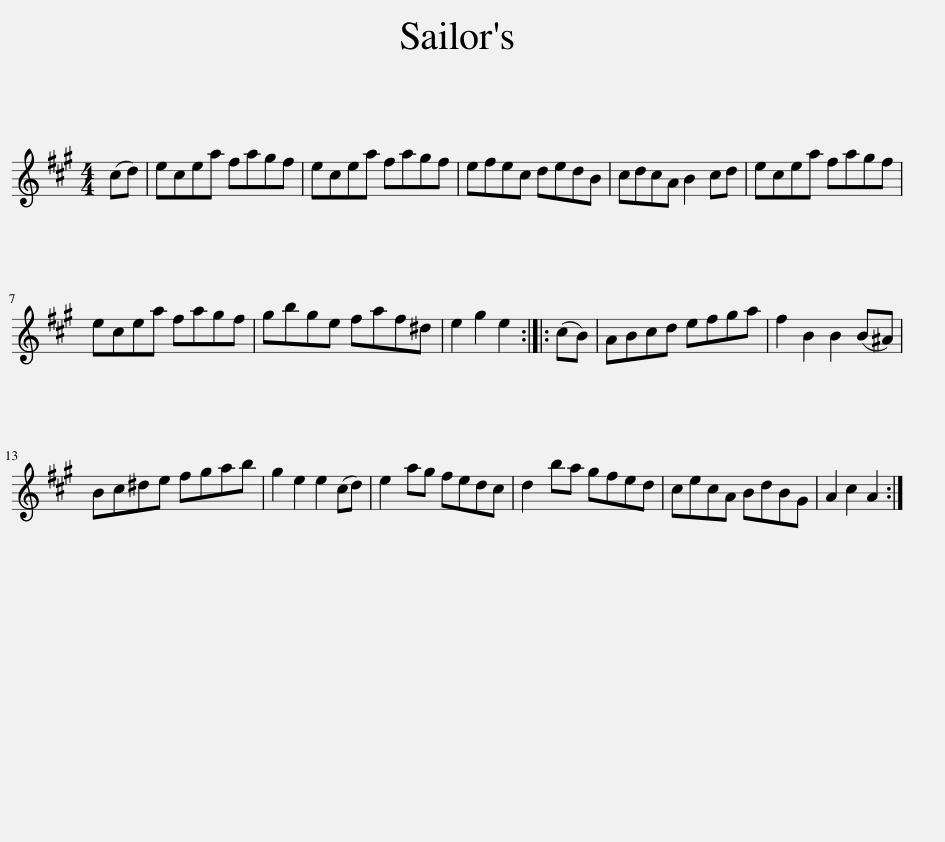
X:1
L:1/8
M:4/4
I:linebreak $
K:A
V:1 treble
V:1
 (cd) | ecea fagf | ecea fagf | efec dedB | cdcA B2 cd | %5
 ecea fagf |$ ecea fagf | gbge faf^d | e2 g2 e2 :: (cB) | %10
 ABcd efga | f2 B2 B2 (B^A) |$ Bc^de fgab | g2 e2 e2 (cd) | e2 ag fedc | %15
 d2 ba gfed | cecA BdBG | A2 c2 A2 :| %18
